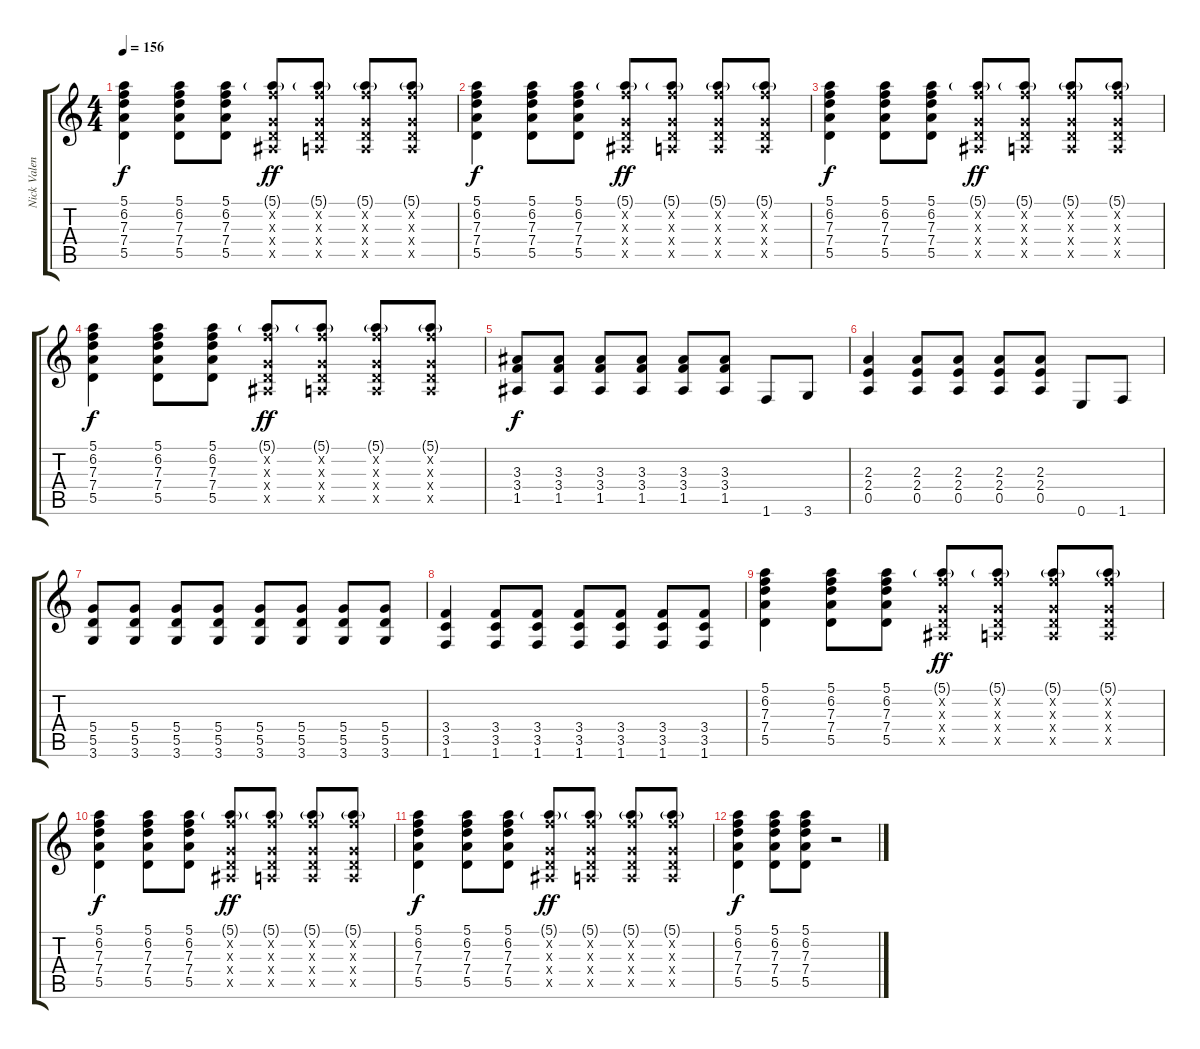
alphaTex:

\track ("Nick Valenci " "Nick Valen") {instrument distortionguitar}
\staff {score tabs}
\tuning (E4 B3 G3 D3 A2 E2) {hide}
\ts (4 4)
\tempo 156
\clef g2
\ks c
(5.1 6.2 7.3 7.4 5.5).4{dy f volume 12} (5.1 6.2 7.3 7.4 5.5).8 (5.1 6.2 7.3 7.4 5.5).8 (5.1{g} 6.2{x} 0.3{x} 0.4{x} 1.5{x}).8{dy ff} (5.1{g} 6.2{x} 0.3{x} 0.4{x} 0.5{x}).8 (5.1{g} 6.2{x} 0.3{x} 0.4{x} 0.5{x}).8 (5.1{g} 6.2{x} 0.3{x} 0.4{x} 0.5{x}).8 |
(5.1 6.2 7.3 7.4 5.5).4{dy f} (5.1 6.2 7.3 7.4 5.5).8 (5.1 6.2 7.3 7.4 5.5).8 (5.1{g} 6.2{x} 0.3{x} 0.4{x} 1.5{x}).8{dy ff} (5.1{g} 6.2{x} 0.3{x} 0.4{x} 0.5{x}).8 (5.1{g} 6.2{x} 0.3{x} 0.4{x} 0.5{x}).8 (5.1{g} 6.2{x} 0.3{x} 0.4{x} 0.5{x}).8 |
(5.1 6.2 7.3 7.4 5.5).4{dy f volume 12} (5.1 6.2 7.3 7.4 5.5).8 (5.1 6.2 7.3 7.4 5.5).8 (5.1{g} 6.2{x} 0.3{x} 0.4{x} 1.5{x}).8{dy ff} (5.1{g} 6.2{x} 0.3{x} 0.4{x} 0.5{x}).8 (5.1{g} 6.2{x} 0.3{x} 0.4{x} 0.5{x}).8 (5.1{g} 6.2{x} 0.3{x} 0.4{x} 0.5{x}).8 |
(5.1 6.2 7.3 7.4 5.5).4{dy f} (5.1 6.2 7.3 7.4 5.5).8 (5.1 6.2 7.3 7.4 5.5).8 (5.1{g} 6.2{x} 0.3{x} 0.4{x} 1.5{x}).8{dy ff} (5.1{g} 6.2{x} 0.3{x} 0.4{x} 0.5{x}).8 (5.1{g} 6.2{x} 0.3{x} 0.4{x} 0.5{x}).8 (5.1{g} 6.2{x} 0.3{x} 0.4{x} 0.5{x}).8 |
(3.3 3.4 1.5).8{dy f volume 14} (3.3 3.4 1.5).8 (3.3 3.4 1.5).8 (3.3 3.4 1.5).8 (3.3 3.4 1.5).8 (3.3 3.4 1.5).8 1.6.8 3.6.8 |
(2.3 2.4 0.5).4 (2.3 2.4 0.5).8 (2.3 2.4 0.5).8 (2.3 2.4 0.5).8 (2.3 2.4 0.5).8 0.6.8 1.6.8 |
(5.4 5.5 3.6).8 (5.4 5.5 3.6).8 (5.4 5.5 3.6).8 (5.4 5.5 3.6).8 (5.4 5.5 3.6).8 (5.4 5.5 3.6).8 (5.4 5.5 3.6).8 (5.4 5.5 3.6).8 |
(3.4 3.5 1.6).4 (3.4 3.5 1.6).8 (3.4 3.5 1.6).8 (3.4 3.5 1.6).8 (3.4 3.5 1.6).8 (3.4 3.5 1.6).8 (3.4 3.5 1.6).8 |
(5.1 6.2 7.3 7.4 5.5).4{volume 12} (5.1 6.2 7.3 7.4 5.5).8 (5.1 6.2 7.3 7.4 5.5).8 (5.1{g} 6.2{x} 0.3{x} 0.4{x} 1.5{x}).8{dy ff} (5.1{g} 6.2{x} 0.3{x} 0.4{x} 0.5{x}).8 (5.1{g} 6.2{x} 0.3{x} 0.4{x} 0.5{x}).8 (5.1{g} 6.2{x} 0.3{x} 0.4{x} 0.5{x}).8 |
(5.1 6.2 7.3 7.4 5.5).4{dy f} (5.1 6.2 7.3 7.4 5.5).8 (5.1 6.2 7.3 7.4 5.5).8 (5.1{g} 6.2{x} 0.3{x} 0.4{x} 1.5{x}).8{dy ff} (5.1{g} 6.2{x} 0.3{x} 0.4{x} 0.5{x}).8 (5.1{g} 6.2{x} 0.3{x} 0.4{x} 0.5{x}).8 (5.1{g} 6.2{x} 0.3{x} 0.4{x} 0.5{x}).8 |
(5.1 6.2 7.3 7.4 5.5).4{dy f volume 12} (5.1 6.2 7.3 7.4 5.5).8 (5.1 6.2 7.3 7.4 5.5).8 (5.1{g} 6.2{x} 0.3{x} 0.4{x} 1.5{x}).8{dy ff} (5.1{g} 6.2{x} 0.3{x} 0.4{x} 0.5{x}).8 (5.1{g} 6.2{x} 0.3{x} 0.4{x} 0.5{x}).8 (5.1{g} 6.2{x} 0.3{x} 0.4{x} 0.5{x}).8 |
(5.1 6.2 7.3 7.4 5.5).4{dy f} (5.1 6.2 7.3 7.4 5.5).8 (5.1 6.2 7.3 7.4 5.5).8 r.2
